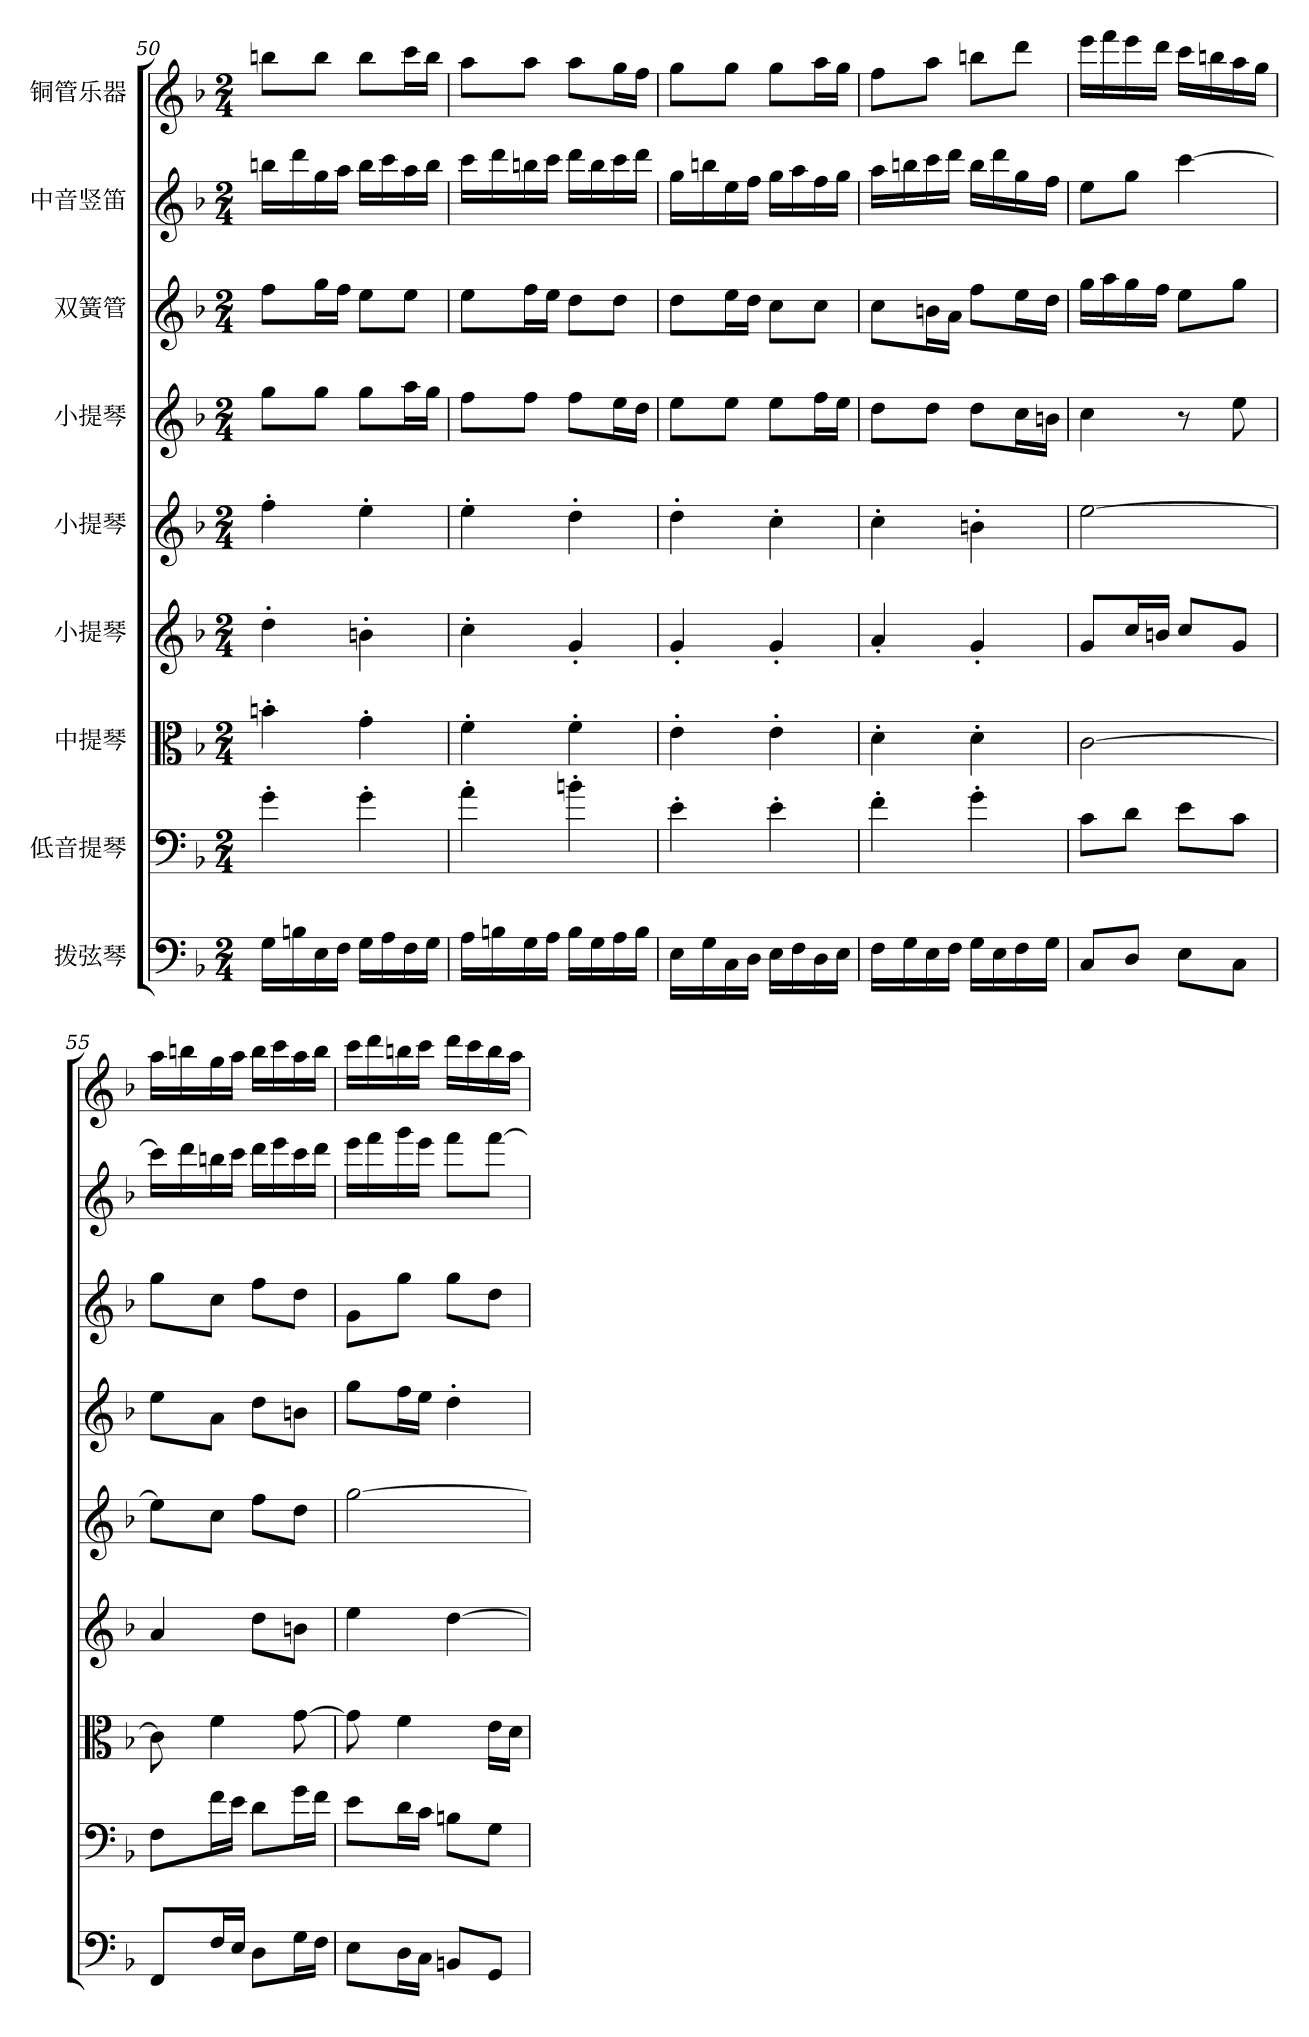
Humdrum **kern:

**kern	**kern	**kern	**kern	**kern	**kern	**kern	**kern	**kern
*part9	*part8	*part7	*part6	*part5	*part4	*part3	*part2	*part1
*staff9	*staff8	*staff7	*staff6	*staff5	*staff4	*staff3	*staff2	*staff1
*I"拨弦琴	*I"低音提琴	*I"中提琴	*I"小提琴	*I"小提琴	*I"小提琴	*I"双簧管	*I"中音竖笛	*I"铜管乐器
*clefF4	*clefF4	*clefC3	*clefG2	*clefG2	*clefG2	*clefG2	*clefG2	*clefG2
*	*ITrd7c12	*	*	*	*	*	*	*
*k[b-]	*k[b-]	*k[b-]	*k[b-]	*k[b-]	*k[b-]	*k[b-]	*k[b-]	*k[b-]
*M2/4	*M2/4	*M2/4	*M2/4	*M2/4	*M2/4	*M2/4	*M2/4	*M2/4
=50	=50	=50	=50	=50	=50	=50	=50	=50
16G\LL	4G'\	4bn'\	4dd'\	4ff'\	8gg\L	8ff\L	16bbn\LL	8bbn\L
16Bn\	.	.	.	.	.	.	16ddd\	.
16E\	.	.	.	.	8gg\J	16gg\L	16gg\	8bb\J
16F\JJ	.	.	.	.	.	16ff\JJ	16aa\JJ	.
16G\LL	4G'\	4g'\	4bn'\	4ee'\	8gg\L	8ee\L	16bb\LL	8bb\L
16A\	.	.	.	.	.	.	16ccc\	.
16F\	.	.	.	.	16aa\L	8ee\J	16aa\	16ccc\L
16G\JJ	.	.	.	.	16gg\JJ	.	16bb\JJ	16bb\JJ
!!LO:PB:g=z
=51	=51	=51	=51	=51	=51	=51	=51	=51
16A\LL	4A'\	4f'\	4cc'\	4ee'\	8ff\L	8ee\L	16ccc\LL	8aa\L
16Bn\	.	.	.	.	.	.	16ddd\	.
16G\	.	.	.	.	8ff\J	16ff\L	16bbn\	8aa\J
16A\JJ	.	.	.	.	.	16ee\JJ	16ccc\JJ	.
16B\LL	4Bn'\	4f'\	4g'/	4dd'\	8ff\L	8dd\L	16ddd\LL	8aa\L
16G\	.	.	.	.	.	.	16bb\	.
16A\	.	.	.	.	16ee\L	8dd\J	16ccc\	16gg\L
16B\JJ	.	.	.	.	16dd\JJ	.	16ddd\JJ	16ff\JJ
=52	=52	=52	=52	=52	=52	=52	=52	=52
16E\LL	4E'\	4e'\	4g'/	4dd'\	8ee\L	8dd\L	16gg\LL	8gg\L
16G\	.	.	.	.	.	.	16bbn\	.
16C\	.	.	.	.	8ee\J	16ee\L	16ee\	8gg\J
16D\JJ	.	.	.	.	.	16dd\JJ	16ff\JJ	.
16E\LL	4E'\	4e'\	4g'/	4cc'\	8ee\L	8cc\L	16gg\LL	8gg\L
16F\	.	.	.	.	.	.	16aa\	.
16D\	.	.	.	.	16ff\L	8cc\J	16ff\	16aa\L
16E\JJ	.	.	.	.	16ee\JJ	.	16gg\JJ	16gg\JJ
=53	=53	=53	=53	=53	=53	=53	=53	=53
16F\LL	4F'\	4d'\	4a'/	4cc'\	8dd\L	8cc\L	16aa\LL	8ff\L
16G\	.	.	.	.	.	.	16bbn\	.
16E\	.	.	.	.	8dd\J	16bn\L	16ccc\	8aa\J
16F\JJ	.	.	.	.	.	16a\JJ	16ddd\JJ	.
16G\LL	4G'\	4d'\	4g'/	4bn'\	8dd\L	8ff\L	16bb\LL	8bbn\L
16E\	.	.	.	.	.	.	16ddd\	.
16F\	.	.	.	.	16cc\L	16ee\L	16gg\	8ddd\J
16G\JJ	.	.	.	.	16bn\JJ	16dd\JJ	16ff\JJ	.
!!LO:PB:g=z
=54	=54	=54	=54	=54	=54	=54	=54	=54
8C/L	8C\L	[2c\	8g/L	[2ee\	4cc\	16gg\LL	8ee\L	16eee\LL
.	.	.	.	.	.	16aa\	.	16fff\
8D/J	8D\J	.	16cc/L	.	.	16gg\	8gg\J	16eee\
.	.	.	16bn/JJ	.	.	16ff\JJ	.	16ddd\JJ
8E\L	8E\L	.	8cc/L	.	8r	8ee\L	[4ccc\	16ccc\LL
.	.	.	.	.	.	.	.	16bbn\
8C\J	8C\J	.	8g/J	.	8ee\	8gg\J	.	16aa\
.	.	.	.	.	.	.	.	16gg\JJ
=55	=55	=55	=55	=55	=55	=55	=55	=55
8FF/L	8FF\L	8c\]	4a/	8ee\L]	8ee\L	8gg\L	16ccc\LL]	16aa\LL
.	.	.	.	.	.	.	16ddd\	16bbn\
16F/L	16F\L	4f\	.	8cc\J	8a\J	8cc\J	16bbn\	16gg\
16E/JJ	16E\JJ	.	.	.	.	.	16ccc\JJ	16aa\JJ
8D\L	8D\L	.	8dd\L	8ff\L	8dd\L	8ff\L	16ddd\LL	16bb\LL
.	.	.	.	.	.	.	16eee\	16ccc\
16G\L	16G\L	[8g\	8bn\J	8dd\J	8bn\J	8dd\J	16ccc\	16aa\
16F\JJ	16F\JJ	.	.	.	.	.	16ddd\JJ	16bb\JJ
=56	=56	=56	=56	=56	=56	=56	=56	=56
8E\L	8E\L	8g\]	4ee\	[2gg\	8gg\L	8g\L	16eee\LL	16ccc\LL
.	.	.	.	.	.	.	16fff\	16ddd\
16D\L	16D\L	4f\	.	.	16ff\L	8gg\J	16ggg\	16bbn\
16C\JJ	16C\JJ	.	.	.	16ee\JJ	.	16eee\JJ	16ccc\JJ
8BBn/L	8BBn\L	.	[4dd\	.	4dd'\	8gg\L	8fff\L	16ddd\LL
.	.	.	.	.	.	.	.	16ccc\
8GG/J	8GG\J	16e\LL	.	.	.	8dd\J	[8fff\J	16bb\
.	.	16d\JJ	.	.	.	.	.	16aa\JJ
=	=	=	=	=	=	=	=	=
*-	*-	*-	*-	*-	*-	*-	*-	*-
